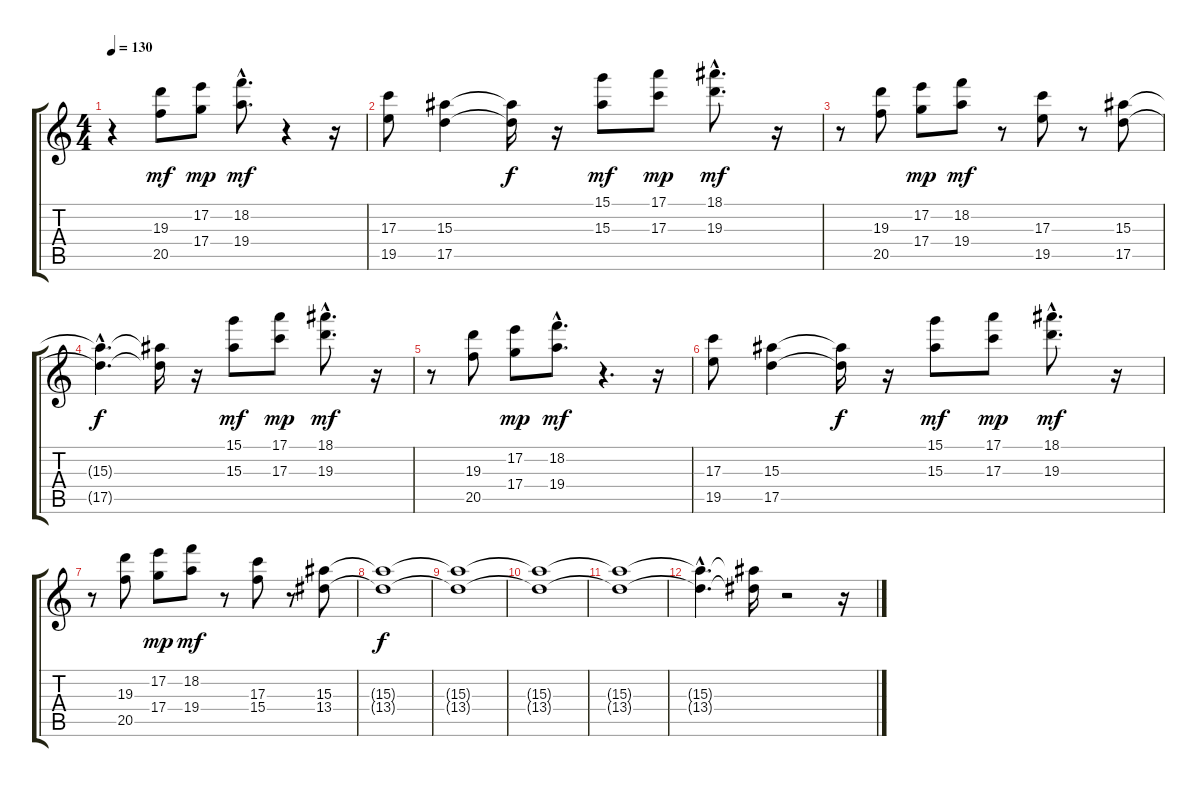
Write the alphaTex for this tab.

\track "" {instrument distortionguitar}
\staff {score tabs}
\tuning (E4 B3 G3 D3 A2 E2) {hide}
\ts (4 4)
\tempo 130
\clef g2
\ks c
r.4{dy mf} (19.3 20.5).8 (17.2 17.4).8{dy mp} (18.2{hac} 19.4{hac}).8{d dy mf} r.4 r.16 |
(17.3 19.5).8 (15.3 17.5).4 (15.3{t} 17.5{t}).16{dy f} r.16 (15.1 15.3).8{dy mf} (17.1 17.3).8{dy mp} (18.1{hac} 19.3{hac}).8{d dy mf} r.16 |
r.8 (19.3 20.5).8 (17.2 17.4).8{dy mp} (18.2 19.4).8{dy mf} r.8 (17.3 19.5).8 r.8 (15.3 17.5).8 |
(15.3{hac t} 17.5{hac t}).4{d dy f} (15.3{t} 17.5{t}).16 r.16 (15.1 15.3).8{dy mf} (17.1 17.3).8{dy mp} (18.1{hac} 19.3{hac}).8{d dy mf} r.16 |
r.8 (19.3 20.5).8 (17.2 17.4).8{dy mp} (18.2{hac} 19.4{hac}).8{d dy mf} r.4{d} r.16 |
(17.3 19.5).8 (15.3 17.5).4 (15.3{t} 17.5{t}).16{dy f} r.16 (15.1 15.3).8{dy mf} (17.1 17.3).8{dy mp} (18.1{hac} 19.3{hac}).8{d dy mf} r.16 |
r.8 (19.3 20.5).8 (17.2 17.4).8{dy mp} (18.2 19.4).8{dy mf} r.8 (17.3 15.4).8 r.8 (15.3 13.4).8 |
(15.3{t} 13.4{t}).1{dy f} |
(15.3{t} 13.4{t}).1 |
(15.3{t} 13.4{t}).1 |
(15.3{t} 13.4{t}).1 |
(15.3{hac t} 13.4{hac t}).4{d} (15.3{t} 13.4{t}).16 r.2 r.16
